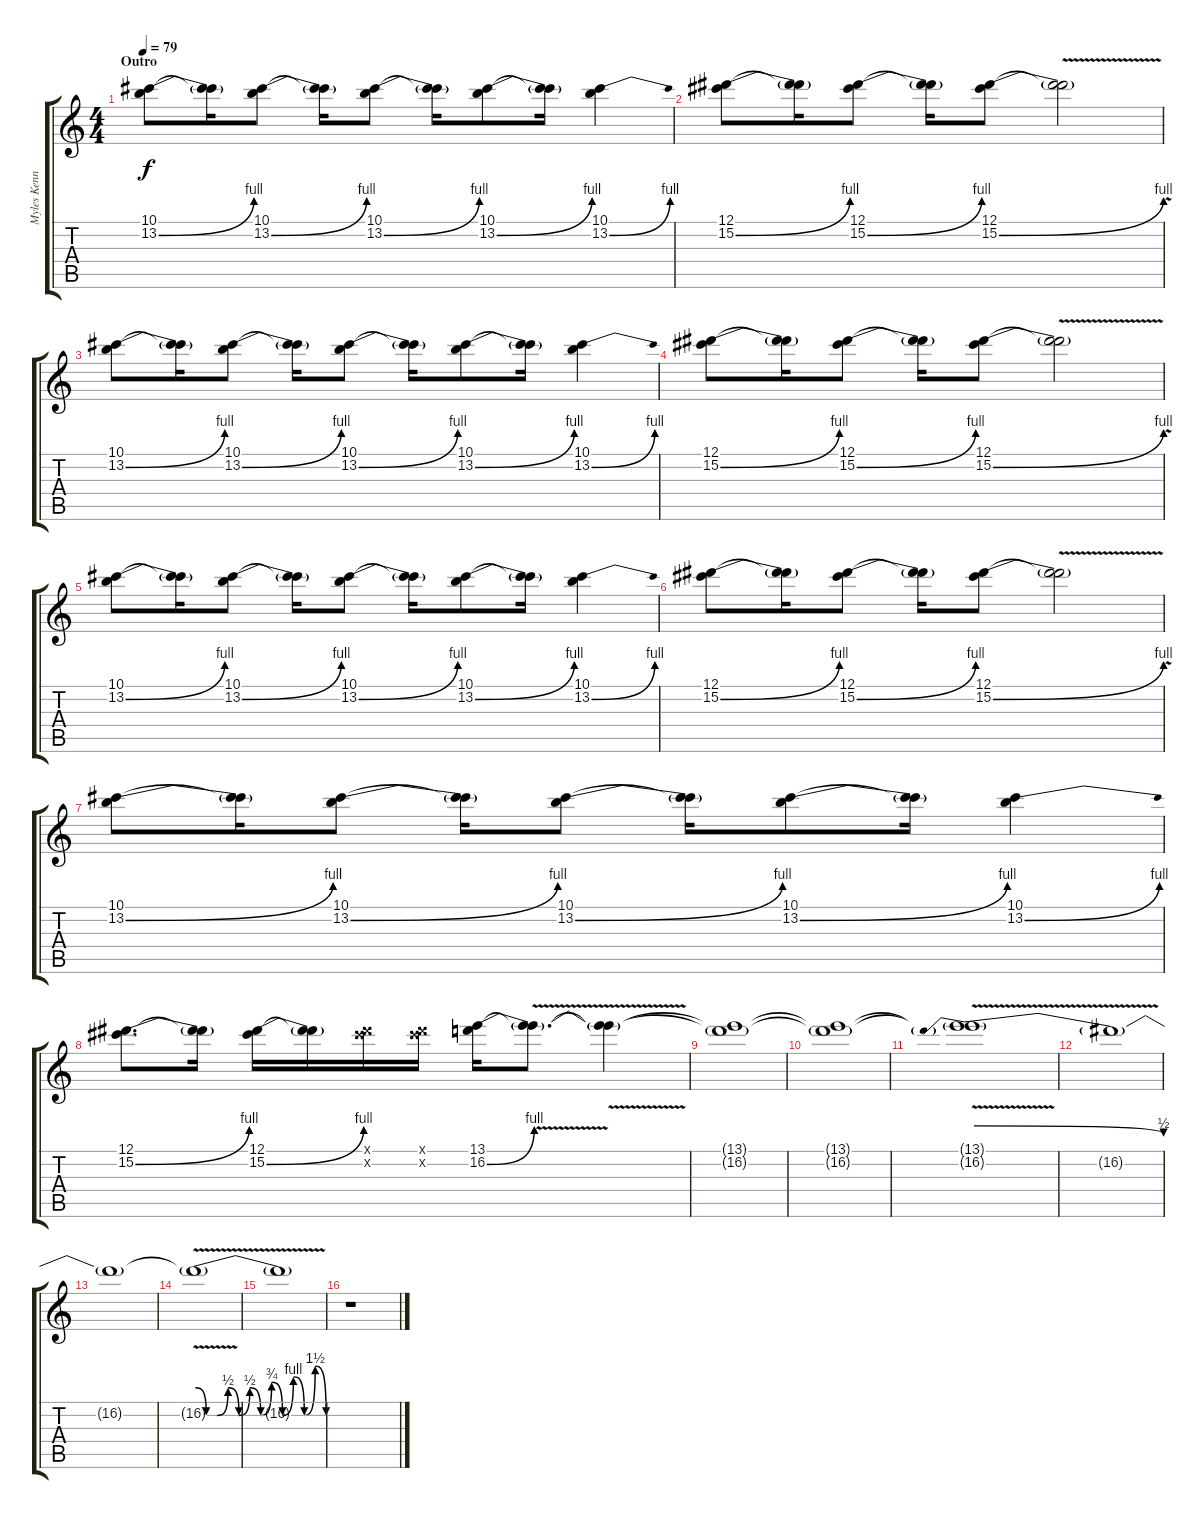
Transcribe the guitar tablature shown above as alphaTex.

\track ("Myles Kennedy" "Myles Kenn") {instrument distortionguitar}
\staff {score tabs}
\tuning (Eb4 Bb3 Gb3 Db3 Ab2 Db2) {hide}
\ts (4 4)
\section ("" "Outro")
\tempo 79
\clef g2
\ks c
(10.1 13.2{be (bend 0 0 60 4)}).8{dy f} (10.1{t} 13.2{t}).16 (10.1 13.2{be (bend 0 0 60 4)}).8 (10.1{t} 13.2{t}).16 (10.1 13.2{be (bend 0 0 60 4)}).8 (10.1{t} 13.2{t}).16 (10.1 13.2{be (bend 0 0 60 4)}).8 (10.1{t} 13.2{t}).16 (10.1 13.2{be (bend 0 0 60 4)}).4 |
(12.1 15.2{be (bend 0 0 60 4)}).8 (12.1{t} 15.2{t}).16 (12.1 15.2{be (bend 0 0 60 4)}).8 (12.1{t} 15.2{t}).16 (12.1 15.2{be (bend 0 0 60 4)}).8 (12.1{t} 15.2{v t}).2 |
(10.1 13.2{be (bend 0 0 60 4)}).8 (10.1{t} 13.2{t}).16 (10.1 13.2{be (bend 0 0 60 4)}).8 (10.1{t} 13.2{t}).16 (10.1 13.2{be (bend 0 0 60 4)}).8 (10.1{t} 13.2{t}).16 (10.1 13.2{be (bend 0 0 60 4)}).8 (10.1{t} 13.2{t}).16 (10.1 13.2{be (bend 0 0 60 4)}).4 |
(12.1 15.2{be (bend 0 0 60 4)}).8 (12.1{t} 15.2{t}).16 (12.1 15.2{be (bend 0 0 60 4)}).8 (12.1{t} 15.2{t}).16 (12.1 15.2{be (bend 0 0 60 4)}).8 (12.1{t} 15.2{v t}).2 |
(10.1 13.2{be (bend 0 0 60 4)}).8 (10.1{t} 13.2{t}).16 (10.1 13.2{be (bend 0 0 60 4)}).8 (10.1{t} 13.2{t}).16 (10.1 13.2{be (bend 0 0 60 4)}).8 (10.1{t} 13.2{t}).16 (10.1 13.2{be (bend 0 0 60 4)}).8 (10.1{t} 13.2{t}).16 (10.1 13.2{be (bend 0 0 60 4)}).4 |
(12.1 15.2{be (bend 0 0 60 4)}).8 (12.1{t} 15.2{t}).16 (12.1 15.2{be (bend 0 0 60 4)}).8 (12.1{t} 15.2{t}).16 (12.1 15.2{be (bend 0 0 60 4)}).8 (12.1{t} 15.2{v t}).2 |
(10.1 13.2{be (bend 0 0 60 4)}).8 (10.1{t} 13.2{t}).16 (10.1 13.2{be (bend 0 0 60 4)}).8 (10.1{t} 13.2{t}).16 (10.1 13.2{be (bend 0 0 60 4)}).8 (10.1{t} 13.2{t}).16 (10.1 13.2{be (bend 0 0 60 4)}).8 (10.1{t} 13.2{t}).16 (10.1 13.2{be (bend 0 0 60 4)}).4 |
(12.1 15.2{be (bend 0 0 60 4)}).8{d} (12.1{t} 15.2{t}).16 (12.1 15.2{be (bend 0 0 60 4)}).16 (12.1{t} 15.2{t}).16 (12.1{x} 15.2{x}).16 (12.1{x} 15.2{x}).16 (13.1 16.2{be (bend 0 0 60 4)}).16 (13.1{t} 16.2{v t}).8{d} (13.1{t} 16.2{t}).4 |
(13.1{t} 16.2{t}).1 |
(13.1{t} 16.2{t}).1{volume 6} |
(13.1{t} 16.2{be (prebendrelease 0 4 60 2) v t}).1{volume 9} |
16.2{t}.1{volume 3} |
16.2{t}.1 |
16.2{be (custom 0 2 5 0 10 0 15 2 20 0 25 2 30 0 35 3 40 0 45 4 50 0 55 6 60 0) v t}.1 |
16.2{t}.1{volume 0} |
r.1
